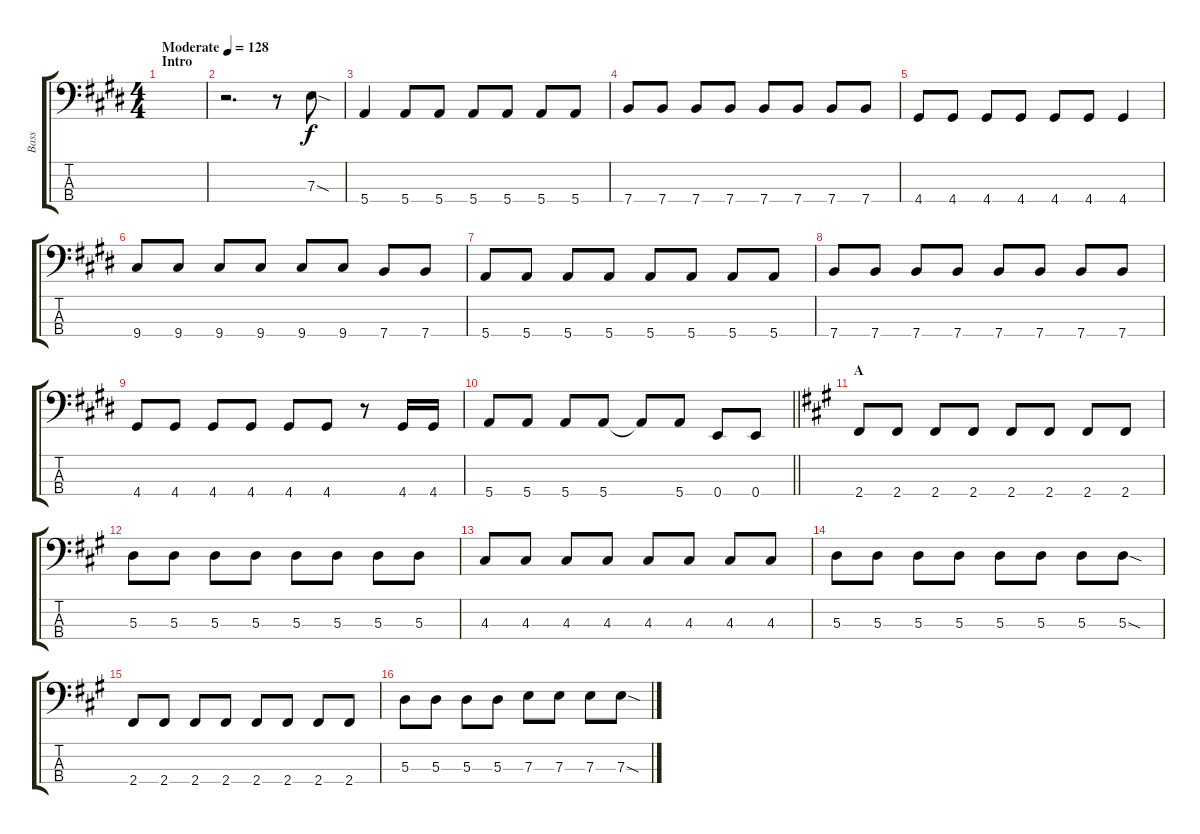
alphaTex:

\track ("Bass" "Bass") {instrument electricbassfinger}
\staff {score tabs}
\tuning (G2 D2 A1 E1) {hide}
\ts (4 4)
\section ("" "Intro")
\tempo (128 "Moderate")
\clef f4
\ks e
|
r.2{d} r.8 7.3{sod}.8 |
5.4.4 5.4.8 5.4.8 5.4.8 5.4.8 5.4.8 5.4.8 |
7.4.8 7.4.8 7.4.8 7.4.8 7.4.8 7.4.8 7.4.8 7.4.8 |
4.4.8 4.4.8 4.4.8 4.4.8 4.4.8 4.4.8 4.4.4 |
9.4.8 9.4.8 9.4.8 9.4.8 9.4.8 9.4.8 7.4.8 7.4.8 |
5.4.8 5.4.8 5.4.8 5.4.8 5.4.8 5.4.8 5.4.8 5.4.8 |
7.4.8 7.4.8 7.4.8 7.4.8 7.4.8 7.4.8 7.4.8 7.4.8 |
4.4.8 4.4.8 4.4.8 4.4.8 4.4.8 4.4.8 r.8 4.4.16 4.4.16 |
\barLineRight lightlight
5.4.8 5.4.8 5.4.8 5.4.8 5.4{t}.8 5.4.8 0.4.8 0.4.8 |
\section ("" "A")
\ks a
2.4.8 2.4.8 2.4.8 2.4.8 2.4.8 2.4.8 2.4.8 2.4.8 |
5.3.8 5.3.8 5.3.8 5.3.8 5.3.8 5.3.8 5.3.8 5.3.8 |
4.3.8 4.3.8 4.3.8 4.3.8 4.3.8 4.3.8 4.3.8 4.3.8 |
5.3.8 5.3.8 5.3.8 5.3.8 5.3.8 5.3.8 5.3.8 5.3{sod}.8 |
2.4.8 2.4.8 2.4.8 2.4.8 2.4.8 2.4.8 2.4.8 2.4.8 |
5.3.8 5.3.8 5.3.8 5.3.8 7.3.8 7.3.8 7.3.8 7.3{sod}.8
